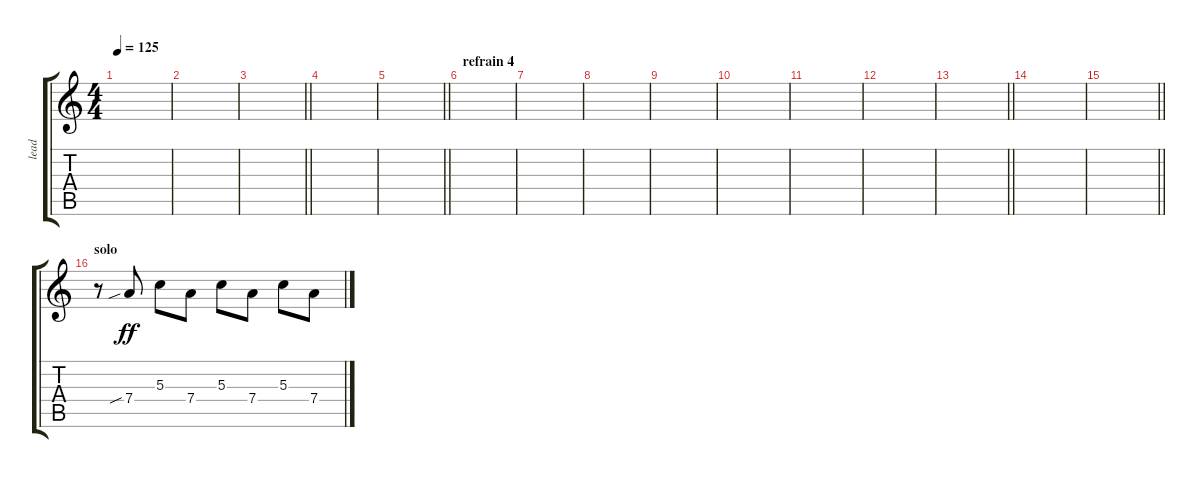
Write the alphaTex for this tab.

\track ("lead" "lead") {instrument overdrivenguitar}
\staff {score tabs}
\tuning (E4 B3 G3 D3 A2 E2) {hide}
\ts (4 4)
\tempo 125
\clef g2
\ks c
|
|
\barLineRight lightlight
|
|
\barLineRight lightlight
|
\section ("" "refrain 4")
|
|
|
|
|
|
|
\barLineRight lightlight
|
|
\barLineRight lightlight
|
\section ("" "solo")
r.8 7.4{sib}.8{dy ff} 5.3.8 7.4.8 5.3.8 7.4.8 5.3.8 7.4.8
